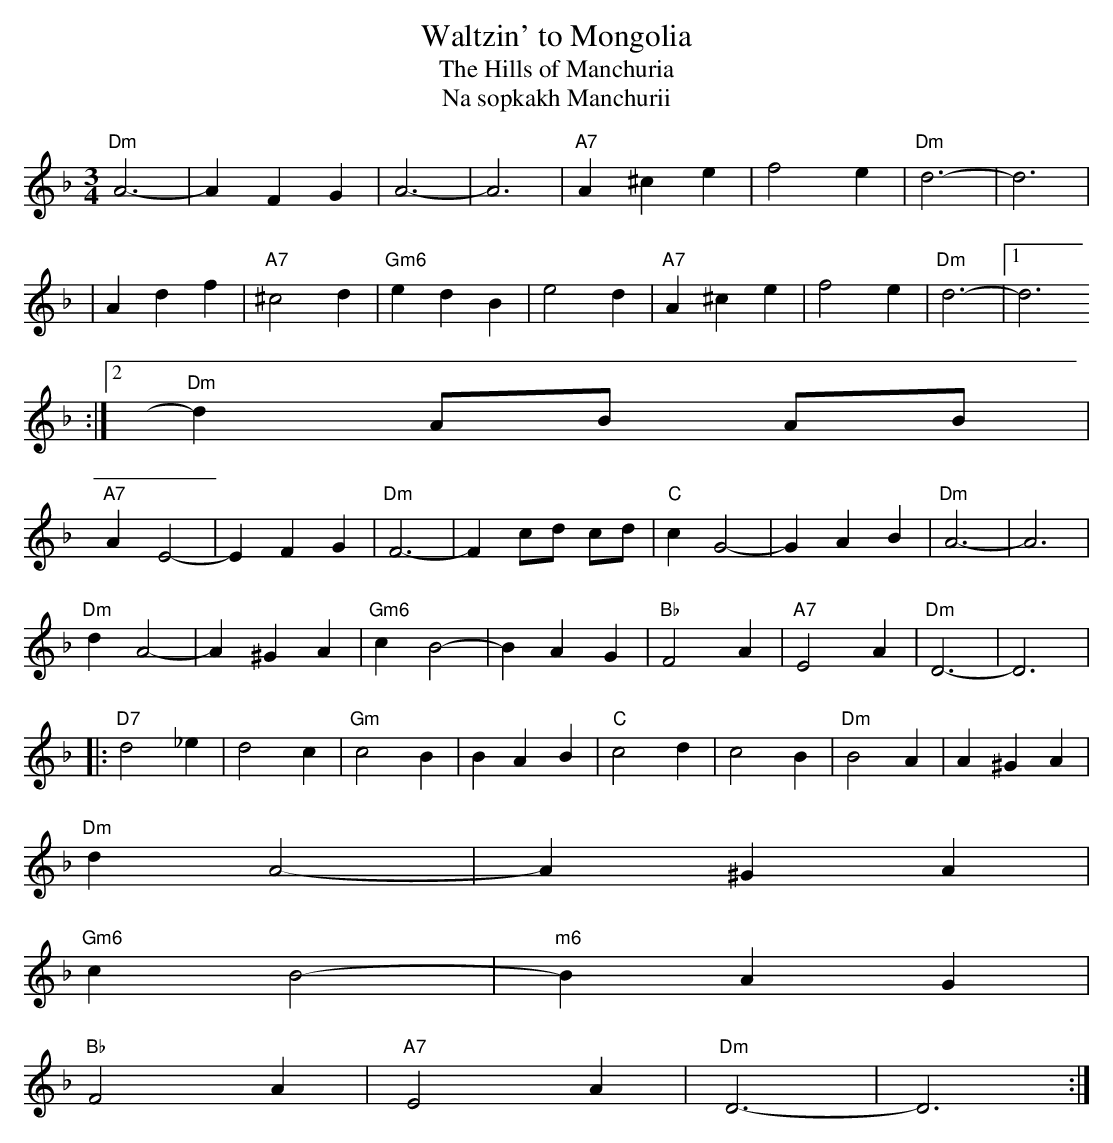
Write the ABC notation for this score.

X:1
T:Waltzin' to Mongolia
T:The Hills of Manchuria
T:Na sopkakh Manchurii
M:3/4
L:1/4
K:Dm
"Dm" A3-|A F G| A3-| A3| "A7" A^ce| f2 e|"Dm" d3-|d3|
|Adf| "A7" ^c2d| "Gm6" edB| e2d| "A7" A^ce| f2 e|"Dm" d3-|1d3
:|2 "Dm" d A/2B/2  A/2B/2 |
"A7" AE2-|EFG| "Dm" F3-|F c/2d/2 c/2d/2| "C" c G2-|GAB|"Dm" A3-|A3|
"Dm" dA2-|A^GA|"Gm6" cB2-|B AG|"Bb" F2A|"A7" E2A|"Dm" D3-|D3|:
"D7" d2 _e| d2 c| "Gm" c2B| BAB| "C" c2d|c2B| "Dm" B2A|A^GA|
"Dm" d A2-| A ^G A|
"Gm6" c B2-| "m6" B A G|
"Bb" F2A| "A7"E2A| "Dm" D3-|D3:|
